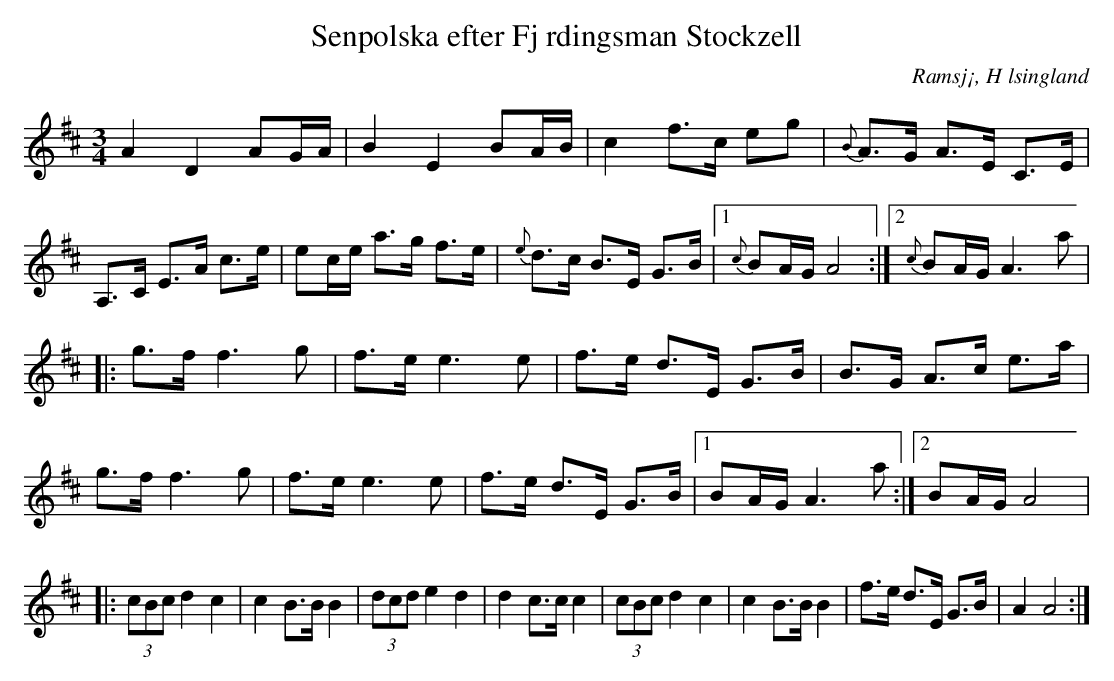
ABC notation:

X:1
T: Senpolska efter Fj rdingsman Stockzell
O: Ramsj¡, H lsingland
M:3/4
L:1/8
K:D
A2 D2 AG/A/|B2 E2 BA/B/| c2 f>c eg|{B}A>G A>E C>E|A,>C E>A c>e|ec/e/ a>g f>e| {e}d>c B>E G>B |1 {c}BA/G/ A4:|2{c}BA/G/ A2>a2|
|:g>f f2>g2|f>e e2>e2|f>e d>E G>B|B>G A>c e>a|g>f f2>g2|f>e e2>e2|f>e d>E G>B|1 BA/G/ A2>a2:|2 BA/G/ A4|
|:(3cBc d2 c2|c2 B>B B2|(3dcd e2 d2|d2 c>c c2|(3cBc d2 c2|c2 B>B B2|f>e d>E G>B|A2 A4:|
